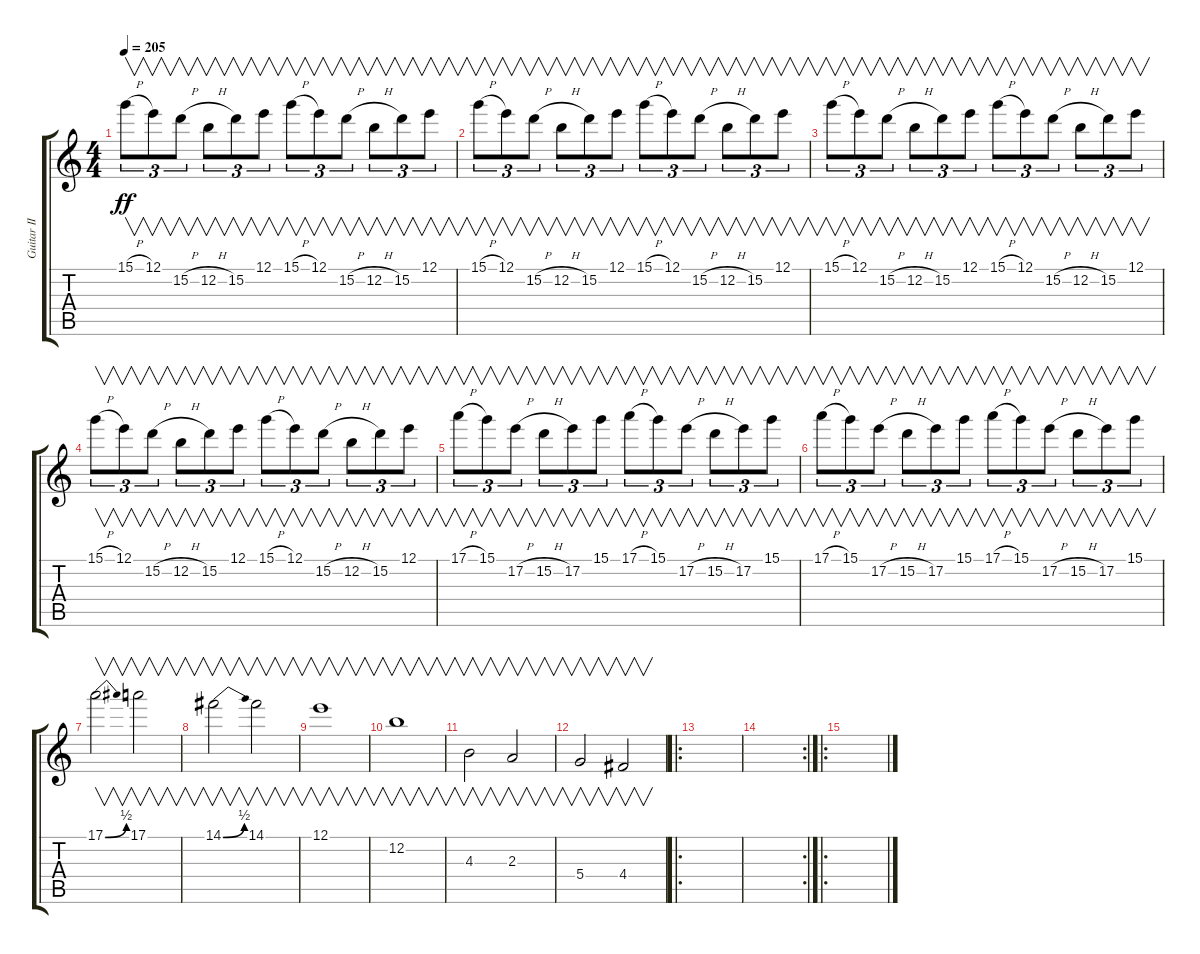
\track ("Guitar II" "Guitar II") {instrument overdrivenguitar}
\staff {score tabs}
\tuning (E4 B3 G3 D3 A2 E2) {hide}
\ts (4 4)
\tempo 205
\clef g2
\ks c
15.1{h}.8{v tu (3 2) dy ff} 12.1.8{v tu (3 2)} 15.2{h}.8{v tu (3 2)} 12.2{h}.8{v tu (3 2)} 15.2.8{v tu (3 2)} 12.1.8{v tu (3 2)} 15.1{h}.8{v tu (3 2)} 12.1.8{v tu (3 2)} 15.2{h}.8{v tu (3 2)} 12.2{h}.8{v tu (3 2)} 15.2.8{v tu (3 2)} 12.1.8{v tu (3 2)} |
15.1{h}.8{v tu (3 2)} 12.1.8{v tu (3 2)} 15.2{h}.8{v tu (3 2)} 12.2{h}.8{v tu (3 2)} 15.2.8{v tu (3 2)} 12.1.8{v tu (3 2)} 15.1{h}.8{v tu (3 2)} 12.1.8{v tu (3 2)} 15.2{h}.8{v tu (3 2)} 12.2{h}.8{v tu (3 2)} 15.2.8{v tu (3 2)} 12.1.8{v tu (3 2)} |
15.1{h}.8{v tu (3 2)} 12.1.8{v tu (3 2)} 15.2{h}.8{v tu (3 2)} 12.2{h}.8{v tu (3 2)} 15.2.8{v tu (3 2)} 12.1.8{v tu (3 2)} 15.1{h}.8{v tu (3 2)} 12.1.8{v tu (3 2)} 15.2{h}.8{v tu (3 2)} 12.2{h}.8{v tu (3 2)} 15.2.8{v tu (3 2)} 12.1.8{v tu (3 2)} |
15.1{h}.8{v tu (3 2)} 12.1.8{v tu (3 2)} 15.2{h}.8{v tu (3 2)} 12.2{h}.8{v tu (3 2)} 15.2.8{v tu (3 2)} 12.1.8{v tu (3 2)} 15.1{h}.8{v tu (3 2)} 12.1.8{v tu (3 2)} 15.2{h}.8{v tu (3 2)} 12.2{h}.8{v tu (3 2)} 15.2.8{v tu (3 2)} 12.1.8{v tu (3 2)} |
17.1{h}.8{v tu (3 2)} 15.1.8{v tu (3 2)} 17.2{h}.8{v tu (3 2)} 15.2{h}.8{v tu (3 2)} 17.2.8{v tu (3 2)} 15.1.8{v tu (3 2)} 17.1{h}.8{v tu (3 2)} 15.1.8{v tu (3 2)} 17.2{h}.8{v tu (3 2)} 15.2{h}.8{v tu (3 2)} 17.2.8{v tu (3 2)} 15.1.8{v tu (3 2)} |
17.1{h}.8{v tu (3 2)} 15.1.8{v tu (3 2)} 17.2{h}.8{v tu (3 2)} 15.2{h}.8{v tu (3 2)} 17.2.8{v tu (3 2)} 15.1.8{v tu (3 2)} 17.1{h}.8{v tu (3 2)} 15.1.8{v tu (3 2)} 17.2{h}.8{v tu (3 2)} 15.2{h}.8{v tu (3 2)} 17.2.8{v tu (3 2)} 15.1.8{v tu (3 2)} |
17.1{be (bend 0 0 60 2)}.2{v} 17.1.2{v} |
14.1{be (bend 0 0 60 2)}.2{v} 14.1.2{v} |
12.1.1{v} |
12.2.1{v} |
4.3.2{v} 2.3.2{v} |
5.4.2{v} 4.4.2{v} |
\ro
|
\rc 2
|
\ro
